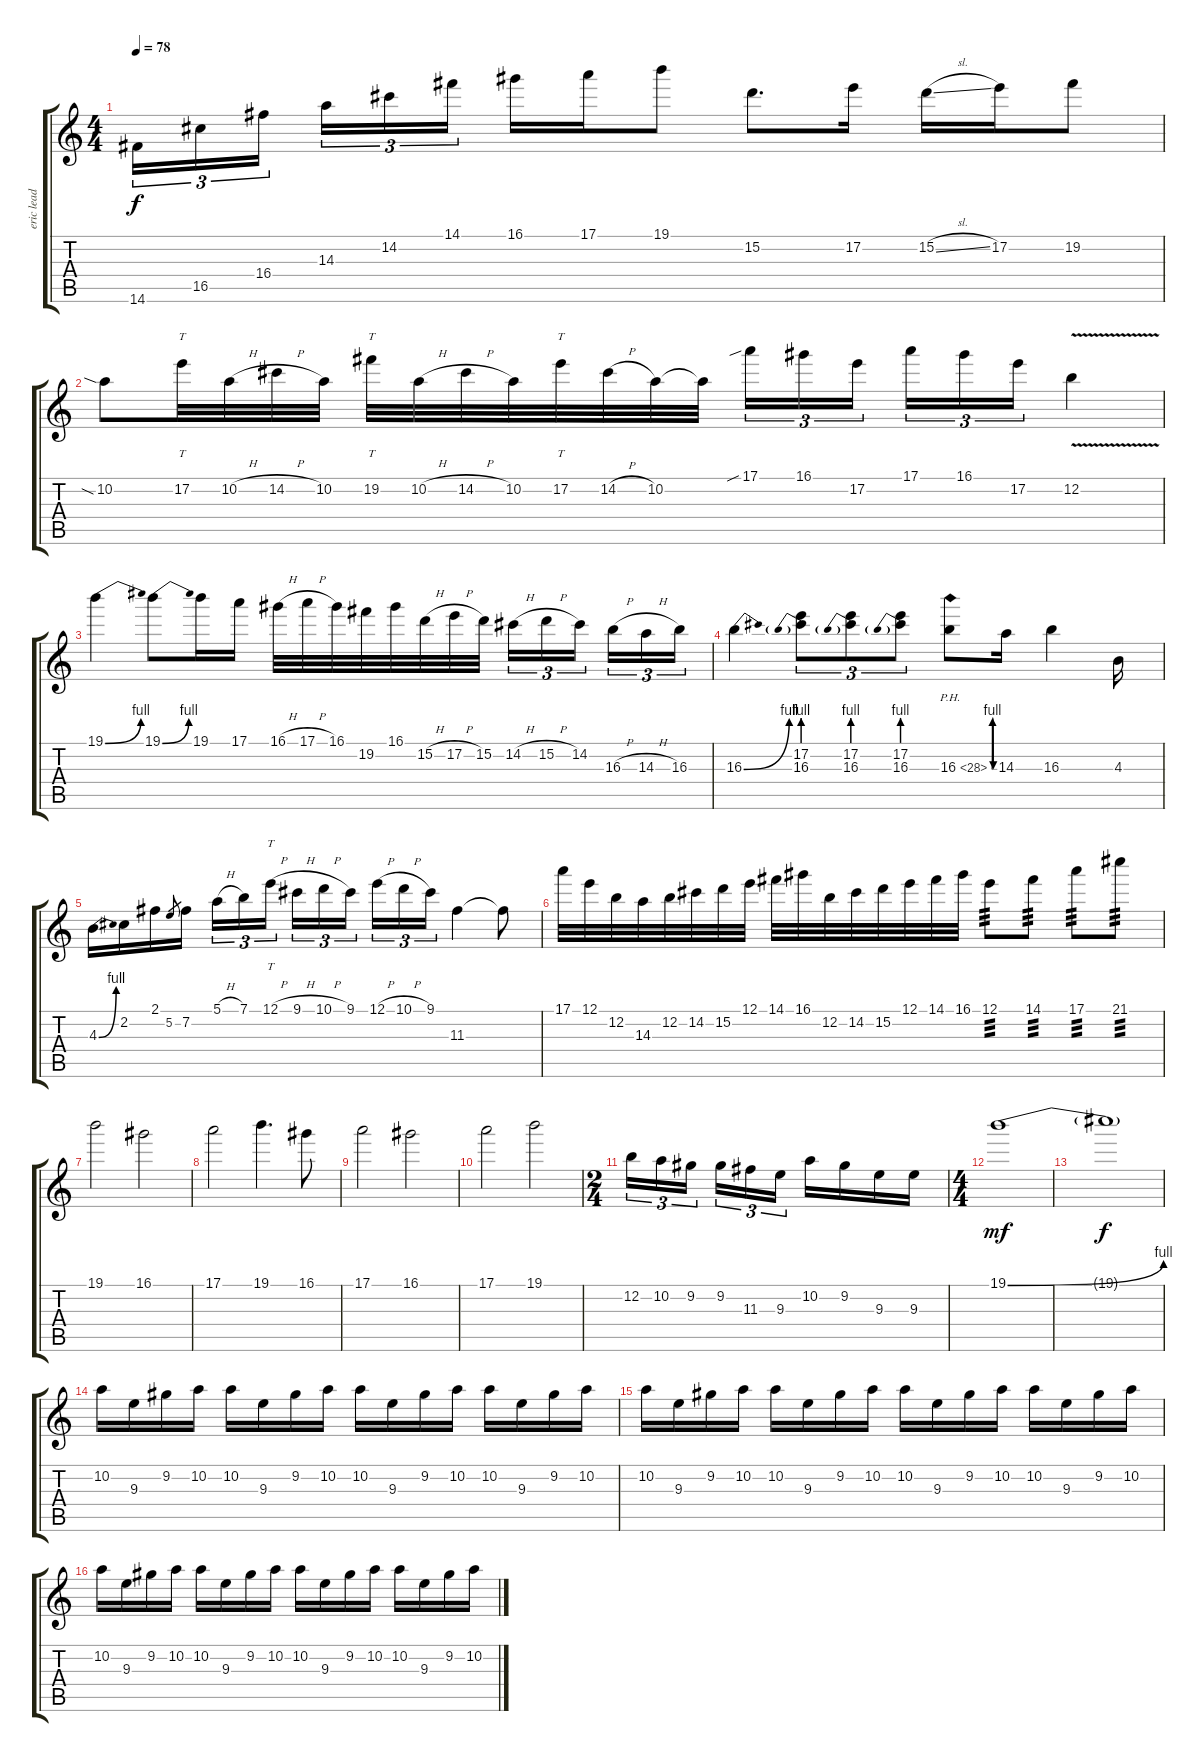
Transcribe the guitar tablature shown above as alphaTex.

\track ("eric lead" "eric lead") {instrument overdrivenguitar}
\staff {score tabs}
\tuning (E4 B3 G3 D3 A2 E2) {hide}
\ts (4 4)
\tempo 78
\clef g2
\ks c
14.6.16{tu (3 2) dy f} 16.5.16{tu (3 2)} 16.4.16{tu (3 2) beam splitsecondary} 14.3.16{tu (3 2)} 14.2.16{tu (3 2)} 14.1.16{tu (3 2)} 16.1.16 17.1.16 19.1.8 15.2.8{d} 17.2.16 15.2{sl}.16 17.2.16 19.2.8 |
10.2{sia}.8 17.2.32{tt} 10.2{h}.32 14.2{h}.32 10.2.32 19.2.32{tt} 10.2{h}.32 14.2{h}.32 10.2.32 17.2.32{tt} 14.2{h}.32 10.2.32 10.2{t}.32 17.1{sib}.16{tu (3 2)} 16.1.16{tu (3 2)} 17.2.16{tu (3 2) beam splitsecondary} 17.1.16{tu (3 2)} 16.1.16{tu (3 2)} 17.2.16{tu (3 2)} 12.2{v}.4 |
19.1{be (bend 0 0 60 4)}.4 19.1{be (bend 0 0 60 4)}.8 19.1.16 17.1.16 16.1{h}.32 17.1{h}.32 16.1.32 19.2.32 16.1.32 15.2{h}.32 17.2{h}.32 15.2.32 14.2{h}.16{tu (3 2)} 15.2{h}.16{tu (3 2)} 14.2.16{tu (3 2) beam splitsecondary} 16.3{h}.16{tu (3 2)} 14.3{h}.16{tu (3 2)} 16.3.16{tu (3 2)} |
16.3{be (bend 0 0 60 4)}.4 (17.2 16.3{be (prebend 0 4 60 4)}).8{tu (3 2)} (17.2 16.3{be (prebend 0 4 60 4)}).8{tu (3 2)} (17.2 16.3{be (prebend 0 4 60 4)}).8{tu (3 2)} 16.3{be (custom 0 0 10 4 20 4 30 0 60 0) ph 12}.8 14.3.16 16.3.4 4.3.16 |
4.3{be (bend 0 0 60 4)}.16 2.2.16 2.1.16 5.2.8{gr} 7.2.16 5.1{h}.16{tu (3 2)} 7.1.16{tu (3 2)} 12.1{h}.16{tt tu (3 2) beam splitsecondary} 9.1{h}.16{tu (3 2)} 10.1{h}.16{tu (3 2)} 9.1.16{tu (3 2)} 12.1{h}.16{tu (3 2)} 10.1{h}.16{tu (3 2)} 9.1.16{tu (3 2)} 11.3.4 11.3{t}.8 |
17.1.32 12.1.32 12.2.32 14.3.32 12.2.32 14.2.32 15.2.32 12.1.32 14.1.32 16.1.32 12.2.32 14.2.32 15.2.32 12.1.32 14.1.32 16.1.32 12.1.8{tp 3} 14.1.8{tp 3} 17.1.8{tp 3} 21.1.8{tp 3} |
19.1.2 16.1.2 |
17.1.2 19.1.4{d} 16.1.8 |
17.1.2 16.1.2 |
17.1.2 19.1.2 |
\ts (2 4)
12.2.16{tu (3 2)} 10.2.16{tu (3 2)} 9.2.16{tu (3 2) beam splitsecondary} 9.2.16{tu (3 2)} 11.3.16{tu (3 2)} 9.3.16{tu (3 2)} 10.2.16 9.2.16 9.3.16 9.3.16 |
\ts (4 4)
19.1{be (bend 0 0 60 4)}.1{dy mf} |
19.1{t}.1{dy f} |
10.2.16 9.3.16 9.2.16 10.2.16 10.2.16 9.3.16 9.2.16 10.2.16 10.2.16 9.3.16 9.2.16 10.2.16 10.2.16 9.3.16 9.2.16 10.2.16 |
10.2.16 9.3.16 9.2.16 10.2.16 10.2.16 9.3.16 9.2.16 10.2.16 10.2.16 9.3.16 9.2.16 10.2.16 10.2.16 9.3.16 9.2.16 10.2.16 |
10.2.16 9.3.16 9.2.16 10.2.16 10.2.16 9.3.16 9.2.16 10.2.16 10.2.16 9.3.16 9.2.16 10.2.16 10.2.16 9.3.16 9.2.16 10.2.16
